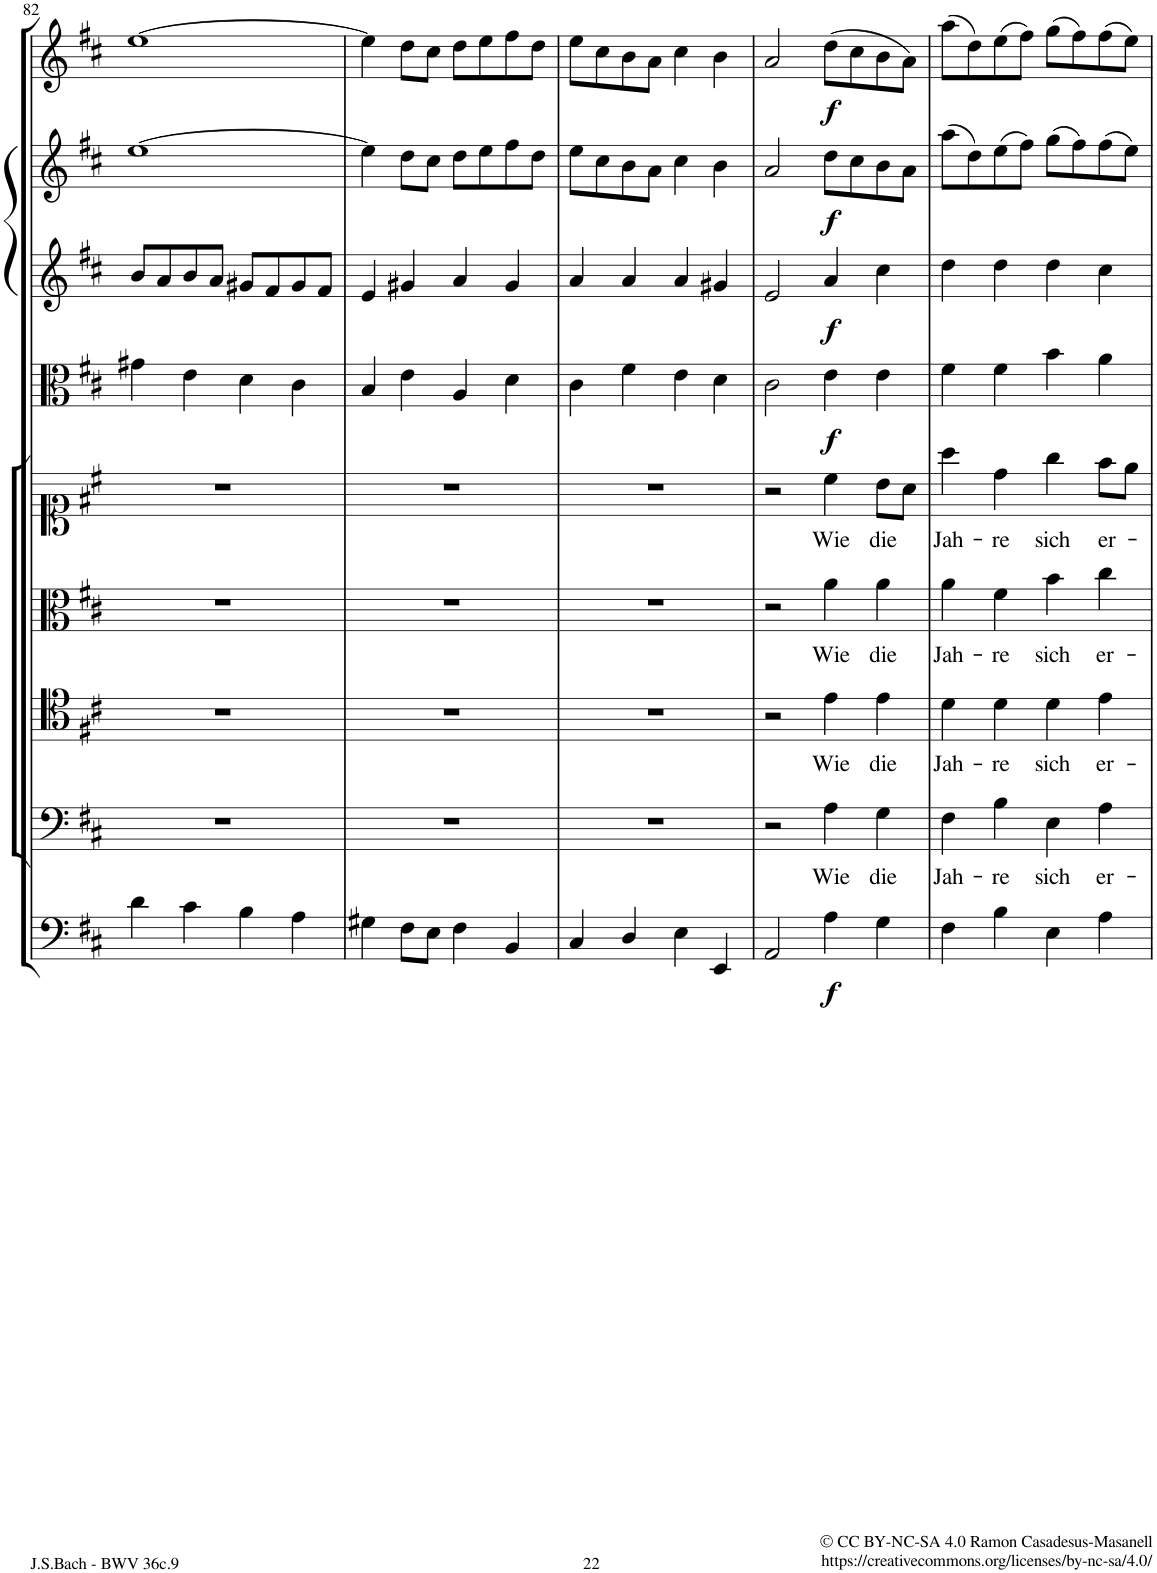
**kern	**dynam	**kern	**text	**kern	**text	**kern	**text	**kern	**text	**kern	**dynam	**kern	**dynam	**kern	**dynam	**kern	**dynam
*part9	*part9	*part8	*part8	*part7	*part7	*part6	*part6	*part5	*part5	*part4	*part4	*part3	*part3	*part2	*part2	*part1	*part1
*staff9	*staff9	*staff8	*staff8	*staff7	*staff7	*staff6	*staff6	*staff5	*staff5	*staff4	*staff4	*staff3	*staff3	*staff2	*staff2	*staff1	*staff1
*I"Continuo	*	*I"Basso	*	*I"Tenore	*	*I"Alto	*	*I"Soprano	*	*I"Viola	*	*I"Violino II	*	*I"Violino I	*	*I"Oboe d'amore	*
*	*	*	*	*	*	*	*	*	*	*I'Vla	*	*I'Vln	*	*I'Vln	*	*I'Ob	*
!!LO:PB:g=z
*clefF4	*	*clefF4	*	*clefC4	*	*clefC3	*	*clefC1	*	*clefC3	*	*clefG2	*	*clefG2	*	*clefG2	*
*k[f#c#]	*	*k[f#c#]	*	*k[f#c#]	*	*k[f#c#]	*	*k[f#c#]	*	*k[f#c#]	*	*k[f#c#]	*	*k[f#c#]	*	*k[f#c#]	*
*M2/2	*	*M2/2	*	*M2/2	*	*M2/2	*	*M2/2	*	*M2/2	*	*M2/2	*	*M2/2	*	*M2/2	*
=82	=82	=82	=82	=82	=82	=82	=82	=82	=82	=82	=82	=82	=82	=82	=82	=82	=82
4d\	.	1r	.	1r	.	1r	.	1r	.	4g#X\	.	8b/L	.	[>1ee	.	[>1ee	.
.	.	.	.	.	.	.	.	.	.	.	.	8a/	.	.	.	.	.
4c#\	.	.	.	.	.	.	.	.	.	4e\	.	8b/	.	.	.	.	.
.	.	.	.	.	.	.	.	.	.	.	.	8a/J	.	.	.	.	.
4B\	.	.	.	.	.	.	.	.	.	4d\	.	8g#X/L	.	.	.	.	.
.	.	.	.	.	.	.	.	.	.	.	.	8f#/	.	.	.	.	.
4A\	.	.	.	.	.	.	.	.	.	4c#\	.	8g#/	.	.	.	.	.
.	.	.	.	.	.	.	.	.	.	.	.	8f#/J	.	.	.	.	.
=83	=83	=83	=83	=83	=83	=83	=83	=83	=83	=83	=83	=83	=83	=83	=83	=83	=83
4G#X\	.	1r	.	1r	.	1r	.	1r	.	4B/	.	4e/	.	4ee\]	.	4ee\]	.
8F#\L	.	.	.	.	.	.	.	.	.	4e\	.	4g#X/	.	8dd\L	.	8dd\L	.
8E\J	.	.	.	.	.	.	.	.	.	.	.	.	.	8cc#\J	.	8cc#\J	.
4F#\	.	.	.	.	.	.	.	.	.	4A/	.	4a/	.	8dd\L	.	8dd\L	.
.	.	.	.	.	.	.	.	.	.	.	.	.	.	8ee\	.	8ee\	.
4BB/	.	.	.	.	.	.	.	.	.	4d\	.	4g#/	.	8ff#\	.	8ff#\	.
.	.	.	.	.	.	.	.	.	.	.	.	.	.	8dd\J	.	8dd\J	.
=84	=84	=84	=84	=84	=84	=84	=84	=84	=84	=84	=84	=84	=84	=84	=84	=84	=84
4C#/	.	1r	.	1r	.	1r	.	1r	.	4c#\	.	4a/	.	8ee\L	.	8ee\L	.
.	.	.	.	.	.	.	.	.	.	.	.	.	.	8cc#\	.	8cc#\	.
4D/	.	.	.	.	.	.	.	.	.	4f#\	.	4a/	.	8b\	.	8b\	.
.	.	.	.	.	.	.	.	.	.	.	.	.	.	8a\J	.	8a\J	.
4E\	.	.	.	.	.	.	.	.	.	4e\	.	4a/	.	4cc#\	.	4cc#\	.
4EE/	.	.	.	.	.	.	.	.	.	4d\	.	4g#X/	.	4b\	.	4b\	.
=85	=85	=85	=85	=85	=85	=85	=85	=85	=85	=85	=85	=85	=85	=85	=85	=85	=85
2AA/	.	2r	.	2r	.	2r	.	2r	.	2c#\	.	2e/	.	2a/	.	2a/	.
!	!LO:DY:b	!	!LO:LY:b	!	!LO:LY:b	!	!LO:LY:b	!	!LO:LY:b	!	!LO:DY:b	!	!LO:DY:b	!	!LO:DY:b	!	!LO:DY:b
4A\	f	4A\	Wie	4e\	Wie	4a\	Wie	4cc#\	Wie	4e\	f	4a/	f	8dd\L	f	(8dd\L	f
.	.	.	.	.	.	.	.	.	.	.	.	.	.	8cc#\	.	8cc#\	.
!	!	!	!LO:LY:b	!	!LO:LY:b	!	!LO:LY:b	!	!LO:LY:b	!	!	!	!	!	!	!	!
4G\	.	4G\	die	4e\	die	4a\	die	8b\L	die	4e\	.	4cc#\	.	8b\	.	8b\	.
.	.	.	.	.	.	.	.	8a\J	.	.	.	.	.	8a\J	.	8a\J)	.
=86	=86	=86	=86	=86	=86	=86	=86	=86	=86	=86	=86	=86	=86	=86	=86	=86	=86
!	!	!	!LO:LY:b	!	!LO:LY:b	!	!LO:LY:b	!	!LO:LY:b	!	!	!	!	!	!	!	!
4F#\	.	4F#\	Jah-	4d\	Jah-	4a\	Jah-	4aa\	Jah-	4f#\	.	4dd\	.	(8aa\L	.	(8aa\L	.
.	.	.	.	.	.	.	.	.	.	.	.	.	.	8dd\)	.	8dd\)	.
!	!	!	!LO:LY:b	!	!LO:LY:b	!	!LO:LY:b	!	!LO:LY:b	!	!	!	!	!	!	!	!
4B\	.	4B\	-re	4d\	-re	4f#\	-re	4dd\	-re	4f#\	.	4dd\	.	(8ee\	.	(8ee\	.
.	.	.	.	.	.	.	.	.	.	.	.	.	.	8ff#\J)	.	8ff#\J)	.
!	!	!	!LO:LY:b	!	!LO:LY:b	!	!LO:LY:b	!	!LO:LY:b	!	!	!	!	!	!	!	!
4E\	.	4E\	sich	4d\	sich	4b\	sich	4gg\	sich	4b\	.	4dd\	.	(8gg\L	.	(8gg\L	.
.	.	.	.	.	.	.	.	.	.	.	.	.	.	8ff#\)	.	8ff#\)	.
!	!	!	!LO:LY:b	!	!LO:LY:b	!	!LO:LY:b	!	!LO:LY:b	!	!	!	!	!	!	!	!
4A\	.	4A\	er-	4e\	er-	4cc#\	er-	8ff#\L	er-	4a\	.	4cc#\	.	(8ff#\	.	(8ff#\	.
.	.	.	.	.	.	.	.	8ee\J	.	.	.	.	.	8ee\J)	.	8ee\J)	.
=	=	=	=	=	=	=	=	=	=	=	=	=	=	=	=	=	=
*-	*-	*-	*-	*-	*-	*-	*-	*-	*-	*-	*-	*-	*-	*-	*-	*-	*-
